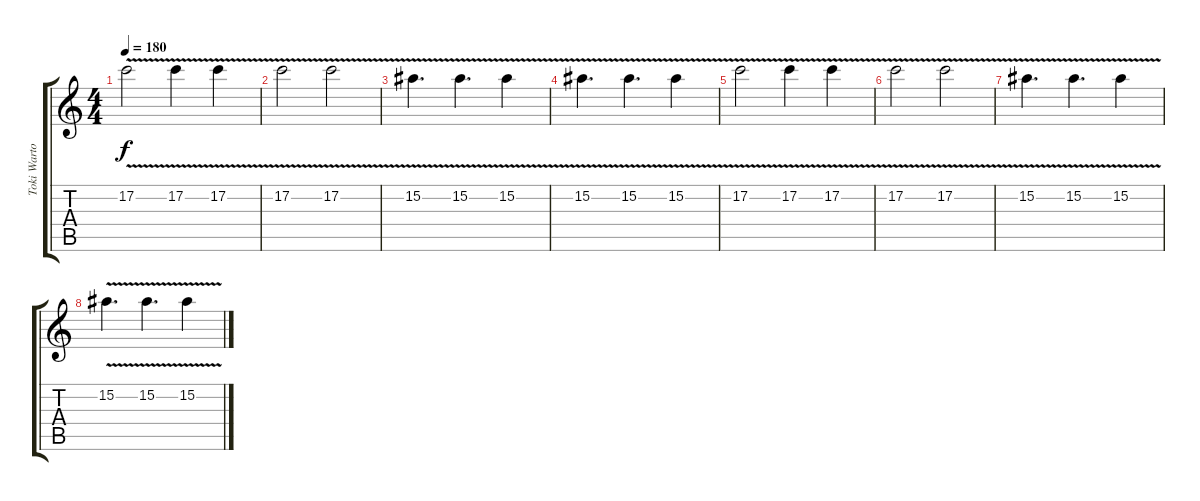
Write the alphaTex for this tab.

\track ("Toki Wartooth (Harmony Guitar)" "Toki Warto") {instrument distortionguitar}
\staff {score tabs}
\tuning (C4 G3 Eb3 Bb2 F2 C2) {hide}
\ts (4 4)
\tempo 180
\clef g2
\ks c
17.2{v}.2{dy f} 17.2{v}.4 17.2{v}.4 |
17.2{v}.2 17.2{v}.2 |
15.2{v}.4{d} 15.2{v}.4{d} 15.2{v}.4 |
15.2{v}.4{d} 15.2{v}.4{d} 15.2{v}.4 |
17.2{v}.2 17.2{v}.4 17.2{v}.4 |
17.2{v}.2 17.2{v}.2 |
15.2{v}.4{d} 15.2{v}.4{d} 15.2{v}.4 |
15.2{v}.4{d} 15.2{v}.4{d} 15.2{v}.4
